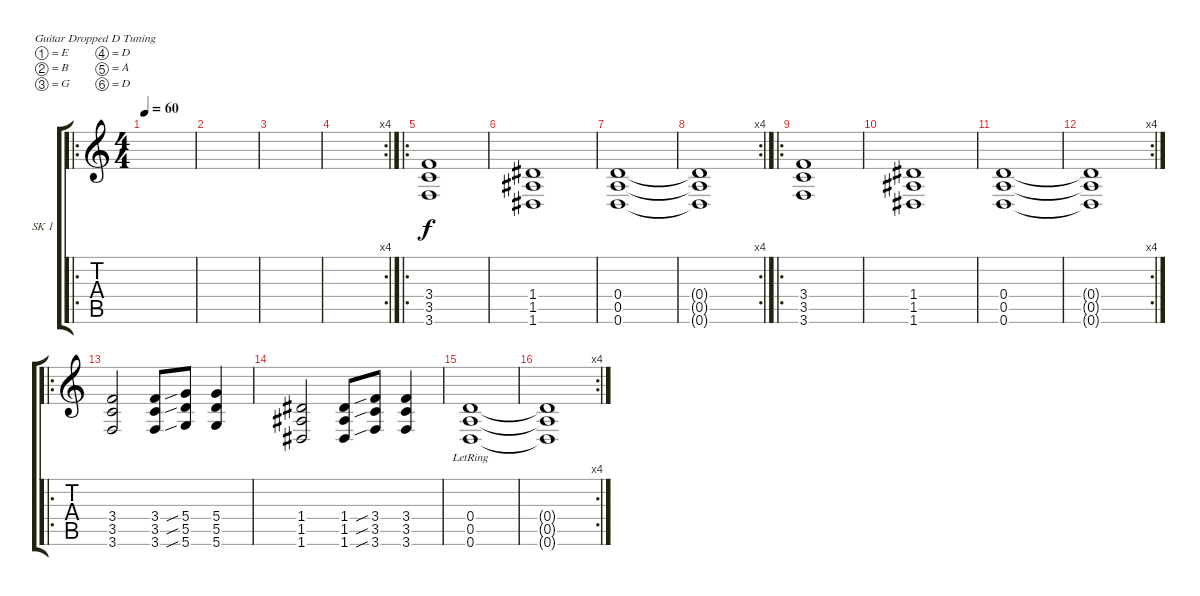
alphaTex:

\defaultSystemsLayout 4
\bracketExtendMode groupsimilarinstruments
\firstSystemTrackNameOrientation horizontal
\otherSystemsTrackNameOrientation horizontal
\track ("Scott Kelly - Distorted" "SK 1") {instrument distortionguitar}
\staff {score tabs}
\tuning (E4 B3 G3 D3 A2 D2)
\ro
\ts (4 4)
\tempo 60
\clef g2
\scale
0.509881
\ks c
|
\scale
0.245059 |
\scale
0.245059 |
\rc 4
|
\ro
(3.6 3.5 3.4).1 |
(1.6 1.5 1.4).1 |
(0.6 0.5 0.4).1 |
\rc 4
(0.4{t} 0.5{t} 0.6{t}).1 |
\ro
(3.6 3.5 3.4).1 |
(1.6 1.5 1.4).1 |
(0.6 0.5 0.4).1 |
\rc 4
(0.4{t} 0.5{t} 0.6{t}).1 |
\ro
(3.6 3.5 3.4).2 (3.6 3.5 3.4).8 (5.6{sib} 5.5{sib} 5.4{sib}).8 (5.6 5.5 5.4).4 |
(1.6 1.5 1.4).2 (1.6 1.5 1.4).8 (3.4{sib} 3.5{sib} 3.6{sib}).8 (3.6 3.5 3.4).4 |
(0.6{lr} 0.5{lr} 0.4{lr}).1 |
\rc 4
(0.6{t} 0.5{t} 0.4{t}).1
